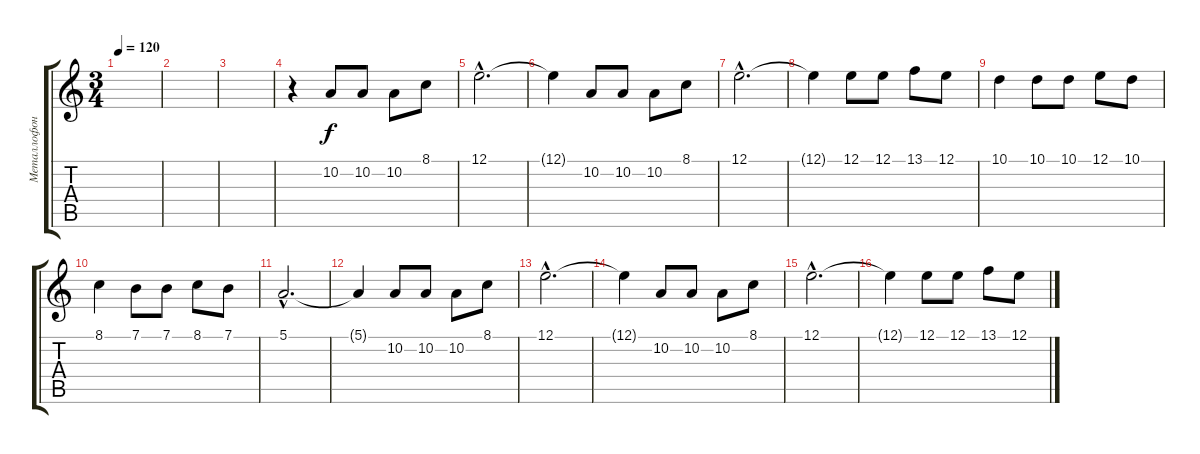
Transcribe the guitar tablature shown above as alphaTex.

\track ("Металлофон" "Металлофон") {instrument vibraphone}
\staff {score tabs}
\tuning (E4 B3 G3 D3 A2 E2) {hide}
\ts (3 4)
\tempo 120
\clef g2
\ks c
|
|
|
r.4 10.2.8 10.2.8 10.2.8 8.1.8 |
12.1{hac}.2{d} |
12.1{t}.4 10.2.8 10.2.8 10.2.8 8.1.8 |
12.1{hac}.2{d} |
12.1{t}.4 12.1.8 12.1.8 13.1.8 12.1.8 |
10.1.4 10.1.8 10.1.8 12.1.8 10.1.8 |
8.1.4 7.1.8 7.1.8 8.1.8 7.1.8 |
5.1{hac}.2{d} |
5.1{t}.4 10.2.8 10.2.8 10.2.8 8.1.8 |
12.1{hac}.2{d} |
12.1{t}.4 10.2.8 10.2.8 10.2.8 8.1.8 |
12.1{hac}.2{d} |
12.1{t}.4 12.1.8 12.1.8 13.1.8 12.1.8
